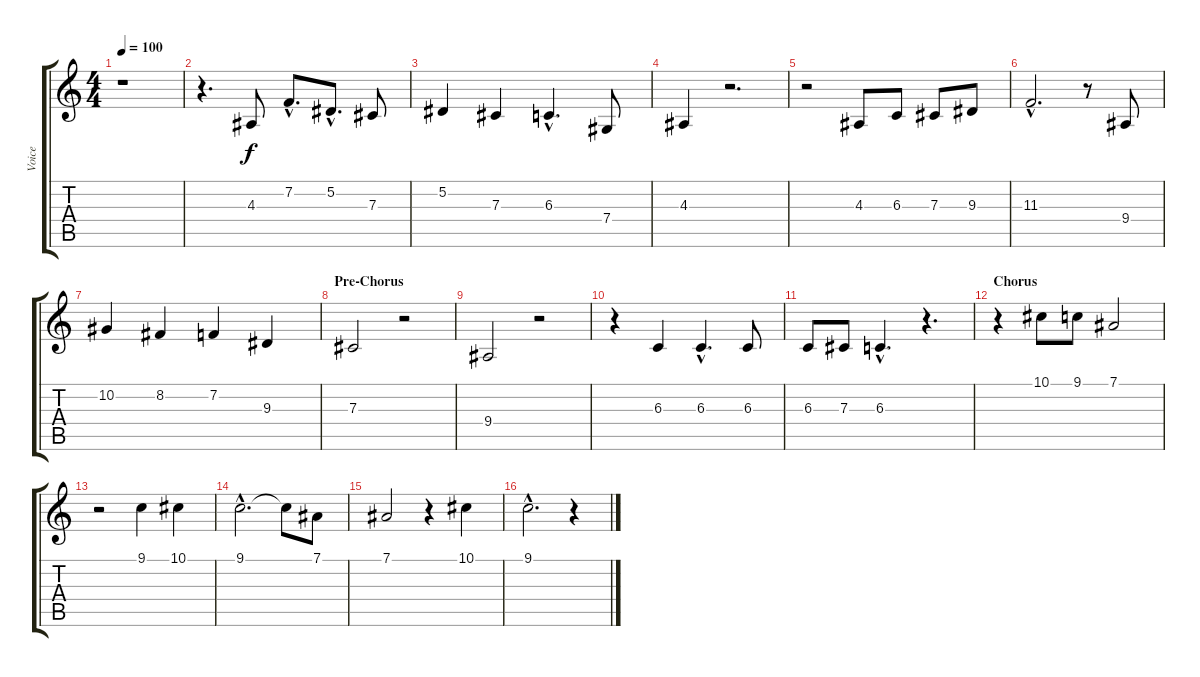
\track ("Voice" "Voice") {instrument viola}
\staff {score tabs}
\tuning (Eb4 Bb3 Gb3 Db3 Ab2 Eb2) {hide}
\ts (4 4)
\tempo 100
\clef g2
\ks c
r.1{dy f} |
r.4{d} 4.3.8 7.2{hac}.8{d} 5.2{hac}.8{d} 7.3.8 |
5.2.4 7.3.4 6.3{hac}.4{d} 7.4.8 |
4.3.4 r.2{d} |
r.2 4.3.8 6.3.8 7.3.8 9.3.8 |
11.3{hac}.2{d} r.8 9.4.8 |
10.2.4 8.2.4 7.2.4 9.3.4 |
\section ("" "Pre-Chorus")
7.3.2 r.2 |
9.4.2 r.2 |
r.4 6.3.4 6.3{hac}.4{d} 6.3.8 |
6.3.8 7.3.8 6.3{hac}.4{d} r.4{d} |
\section ("" "Chorus")
r.4 10.1.8 9.1.8 7.1.2 |
r.2 9.1.4 10.1.4 |
9.1{hac}.2{d} 9.1{t}.8 7.1.8 |
7.1.2 r.4 10.1.4 |
9.1{hac}.2{d} r.4
